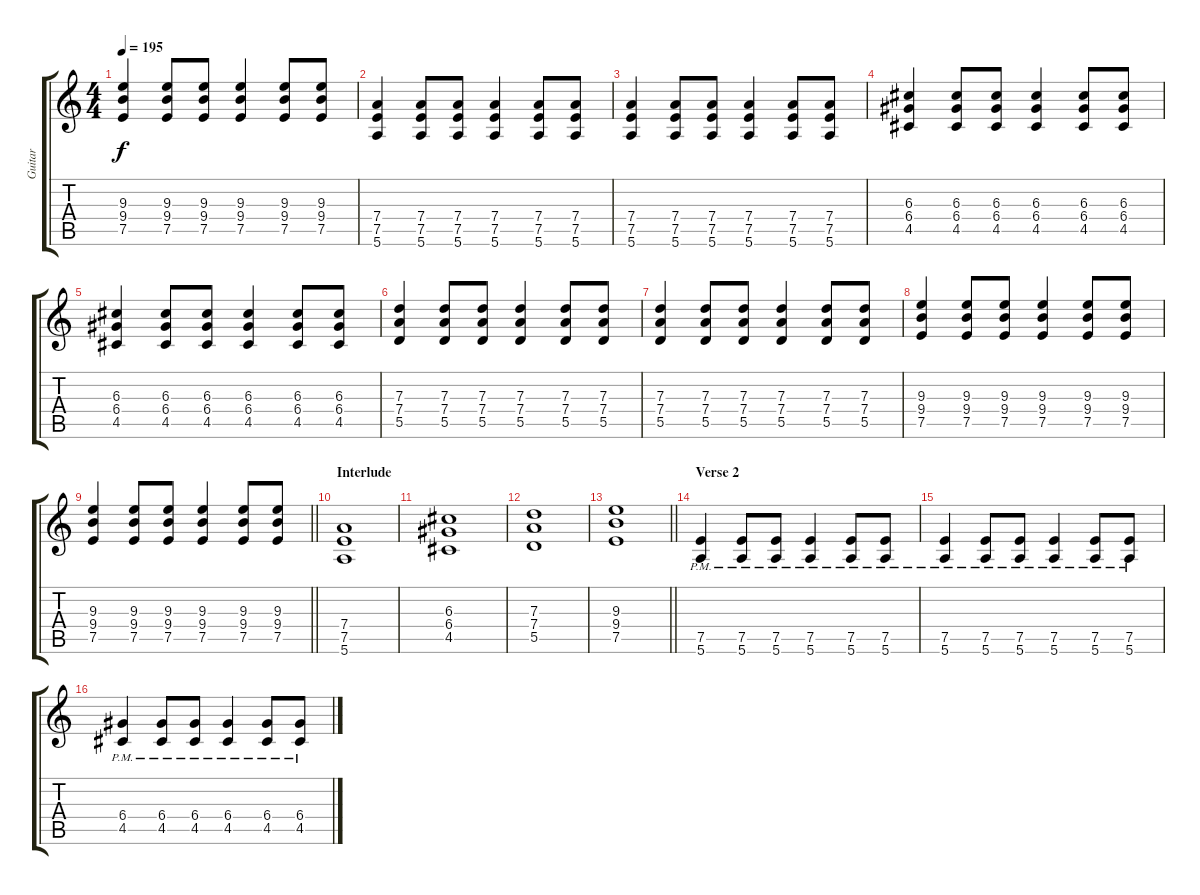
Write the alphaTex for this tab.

\track ("Guitar" "Guitar") {instrument distortionguitar}
\staff {score tabs}
\tuning (E4 B3 G3 D3 A2 E2) {hide}
\ts (4 4)
\tempo 195
\clef g2
\ks c
(9.3 9.4 7.5).4{dy f} (9.3 9.4 7.5).8 (9.3 9.4 7.5).8 (9.3 9.4 7.5).4 (9.3 9.4 7.5).8 (9.3 9.4 7.5).8 |
(7.4 7.5 5.6).4 (7.4 7.5 5.6).8 (7.4 7.5 5.6).8 (7.4 7.5 5.6).4 (7.4 7.5 5.6).8 (7.4 7.5 5.6).8 |
(7.4 7.5 5.6).4 (7.4 7.5 5.6).8 (7.4 7.5 5.6).8 (7.4 7.5 5.6).4 (7.4 7.5 5.6).8 (7.4 7.5 5.6).8 |
(6.3 6.4 4.5).4 (6.3 6.4 4.5).8 (6.3 6.4 4.5).8 (6.3 6.4 4.5).4 (6.3 6.4 4.5).8 (6.3 6.4 4.5).8 |
(6.3 6.4 4.5).4 (6.3 6.4 4.5).8 (6.3 6.4 4.5).8 (6.3 6.4 4.5).4 (6.3 6.4 4.5).8 (6.3 6.4 4.5).8 |
(7.3 7.4 5.5).4 (7.3 7.4 5.5).8 (7.3 7.4 5.5).8 (7.3 7.4 5.5).4 (7.3 7.4 5.5).8 (7.3 7.4 5.5).8 |
(7.3 7.4 5.5).4 (7.3 7.4 5.5).8 (7.3 7.4 5.5).8 (7.3 7.4 5.5).4 (7.3 7.4 5.5).8 (7.3 7.4 5.5).8 |
(9.3 9.4 7.5).4 (9.3 9.4 7.5).8 (9.3 9.4 7.5).8 (9.3 9.4 7.5).4 (9.3 9.4 7.5).8 (9.3 9.4 7.5).8 |
\barLineRight lightlight
(9.3 9.4 7.5).4 (9.3 9.4 7.5).8 (9.3 9.4 7.5).8 (9.3 9.4 7.5).4 (9.3 9.4 7.5).8 (9.3 9.4 7.5).8 |
\section ("" "Interlude")
(7.4 7.5 5.6).1 |
(6.3 6.4 4.5).1 |
(7.3 7.4 5.5).1 |
\barLineRight lightlight
(9.3 9.4 7.5).1 |
\section ("" "Verse 2")
(7.5{pm} 5.6{pm}).4 (7.5{pm} 5.6{pm}).8 (7.5{pm} 5.6{pm}).8 (7.5{pm} 5.6{pm}).4 (7.5{pm} 5.6{pm}).8 (7.5{pm} 5.6{pm}).8 |
(7.5{pm} 5.6{pm}).4 (7.5{pm} 5.6{pm}).8 (7.5{pm} 5.6{pm}).8 (7.5{pm} 5.6{pm}).4 (7.5{pm} 5.6{pm}).8 (7.5{pm} 5.6{pm}).8 |
(6.4{pm} 4.5{pm}).4 (6.4{pm} 4.5{pm}).8 (6.4{pm} 4.5{pm}).8 (6.4{pm} 4.5{pm}).4 (6.4{pm} 4.5{pm}).8 (6.4{pm} 4.5{pm}).8
